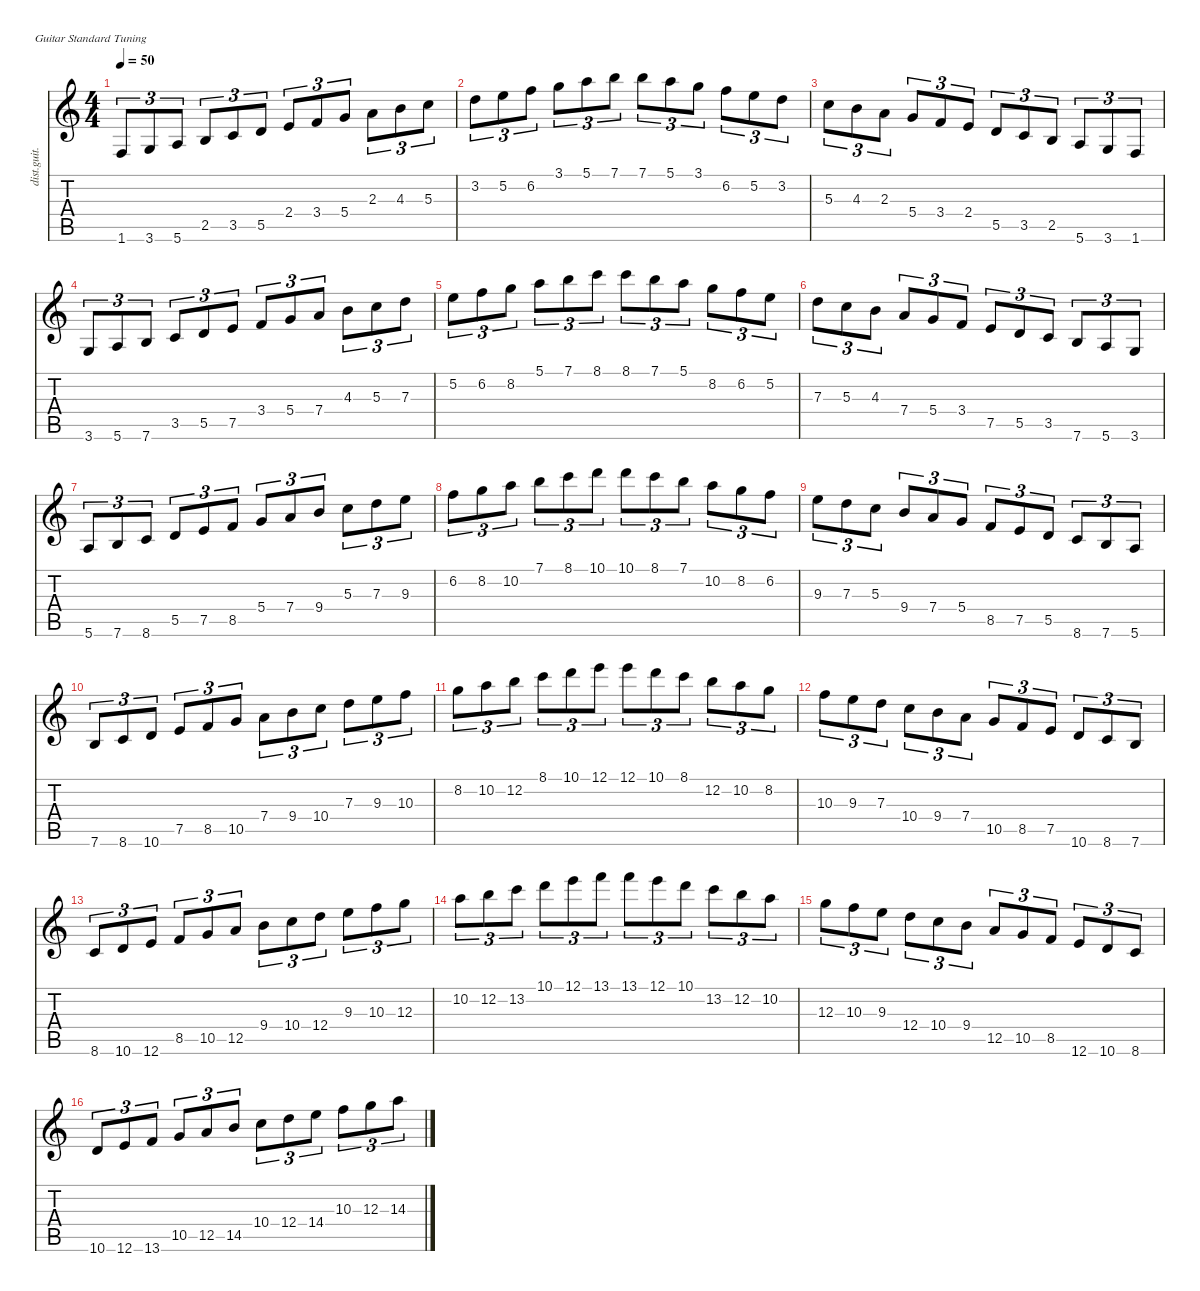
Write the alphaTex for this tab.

\defaultSystemsLayout 4
\hideDynamics
\bracketExtendMode nobrackets
\track ("Distortion Guitar" "dist.guit.") {instrument distortionguitar}
\staff {score tabs}
\tuning (E4 B3 G3 D3 A2 E2)
\ts (4 4)
\tempo 50
\clef g2
\ks c
1.6.8{tu (3 2) dy mf instrument distortionguitar beam Up} 3.6.8{tu (3 2) beam Up} 5.6.8{tu (3 2) beam Up} 2.5.8{tu (3 2) beam Up} 3.5.8{tu (3 2) beam Up} 5.5.8{tu (3 2) beam Up} 2.4.8{tu (3 2) beam Up} 3.4.8{tu (3 2) beam Up} 5.4.8{tu (3 2) beam Up} 2.3.8{tu (3 2) beam Down} 4.3.8{tu (3 2) beam Down} 5.3.8{tu (3 2) beam Down} |
3.2.8{tu (3 2) beam Down} 5.2.8{tu (3 2) beam Down} 6.2.8{tu (3 2) beam Down} 3.1.8{tu (3 2) beam Down} 5.1.8{tu (3 2) beam Down} 7.1.8{tu (3 2) beam Down} 7.1.8{tu (3 2) beam Down} 5.1.8{tu (3 2) beam Down} 3.1.8{tu (3 2) beam Down} 6.2.8{tu (3 2) beam Down} 5.2.8{tu (3 2) beam Down} 3.2.8{tu (3 2) beam Down} |
5.3.8{tu (3 2) beam Down} 4.3.8{tu (3 2) beam Down} 2.3.8{tu (3 2) beam Down} 5.4.8{tu (3 2) beam Up} 3.4.8{tu (3 2) beam Up} 2.4.8{tu (3 2) beam Up} 5.5.8{tu (3 2) beam Up} 3.5.8{tu (3 2) beam Up} 2.5.8{tu (3 2) beam Up} 5.6.8{tu (3 2) beam Up} 3.6.8{tu (3 2) beam Up} 1.6.8{tu (3 2) beam Up} |
3.6.8{tu (3 2) beam Up} 5.6.8{tu (3 2) beam Up} 7.6.8{tu (3 2) beam Up} 3.5.8{tu (3 2) beam Up} 5.5.8{tu (3 2) beam Up} 7.5.8{tu (3 2) beam Up} 3.4.8{tu (3 2) beam Up} 5.4.8{tu (3 2) beam Up} 7.4.8{tu (3 2) beam Up} 4.3.8{tu (3 2) beam Down} 5.3.8{tu (3 2) beam Down} 7.3.8{tu (3 2) beam Down} |
5.2.8{tu (3 2) beam Down} 6.2.8{tu (3 2) beam Down} 8.2.8{tu (3 2) beam Down} 5.1.8{tu (3 2) beam Down} 7.1.8{tu (3 2) beam Down} 8.1.8{tu (3 2) beam Down} 8.1.8{tu (3 2) beam Down} 7.1.8{tu (3 2) beam Down} 5.1.8{tu (3 2) beam Down} 8.2.8{tu (3 2) beam Down} 6.2.8{tu (3 2) beam Down} 5.2.8{tu (3 2) beam Down} |
7.3.8{tu (3 2) beam Down} 5.3.8{tu (3 2) beam Down} 4.3.8{tu (3 2) beam Down} 7.4.8{tu (3 2) beam Up} 5.4.8{tu (3 2) beam Up} 3.4.8{tu (3 2) beam Up} 7.5.8{tu (3 2) beam Up} 5.5.8{tu (3 2) beam Up} 3.5.8{tu (3 2) beam Up} 7.6.8{tu (3 2) beam Up} 5.6.8{tu (3 2) beam Up} 3.6.8{tu (3 2) beam Up} |
5.6.8{tu (3 2) beam Up} 7.6.8{tu (3 2) beam Up} 8.6.8{tu (3 2) beam Up} 5.5.8{tu (3 2) beam Up} 7.5.8{tu (3 2) beam Up} 8.5.8{tu (3 2) beam Up} 5.4.8{tu (3 2) beam Up} 7.4.8{tu (3 2) beam Up} 9.4.8{tu (3 2) beam Up} 5.3.8{tu (3 2) beam Down} 7.3.8{tu (3 2) beam Down} 9.3.8{tu (3 2) beam Down} |
6.2.8{tu (3 2) beam Down} 8.2.8{tu (3 2) beam Down} 10.2.8{tu (3 2) beam Down} 7.1.8{tu (3 2) beam Down} 8.1.8{tu (3 2) beam Down} 10.1.8{tu (3 2) beam Down} 10.1.8{tu (3 2) beam Down} 8.1.8{tu (3 2) beam Down} 7.1.8{tu (3 2) beam Down} 10.2.8{tu (3 2) beam Down} 8.2.8{tu (3 2) beam Down} 6.2.8{tu (3 2) beam Down} |
9.3.8{tu (3 2) beam Down} 7.3.8{tu (3 2) beam Down} 5.3.8{tu (3 2) beam Down} 9.4.8{tu (3 2) beam Up} 7.4.8{tu (3 2) beam Up} 5.4.8{tu (3 2) beam Up} 8.5.8{tu (3 2) beam Up} 7.5.8{tu (3 2) beam Up} 5.5.8{tu (3 2) beam Up} 8.6.8{tu (3 2) beam Up} 7.6.8{tu (3 2) beam Up} 5.6.8{tu (3 2) beam Up} |
7.6.8{tu (3 2) beam Up} 8.6.8{tu (3 2) beam Up} 10.6.8{tu (3 2) beam Up} 7.5.8{tu (3 2) beam Up} 8.5.8{tu (3 2) beam Up} 10.5.8{tu (3 2) beam Up} 7.4.8{tu (3 2) beam Down} 9.4.8{tu (3 2) beam Down} 10.4.8{tu (3 2) beam Down} 7.3.8{tu (3 2) beam Down} 9.3.8{tu (3 2) beam Down} 10.3.8{tu (3 2) beam Down} |
8.2.8{tu (3 2) beam Down} 10.2.8{tu (3 2) beam Down} 12.2.8{tu (3 2) beam Down} 8.1.8{tu (3 2) beam Down} 10.1.8{tu (3 2) beam Down} 12.1.8{tu (3 2) beam Down} 12.1.8{tu (3 2) beam Down} 10.1.8{tu (3 2) beam Down} 8.1.8{tu (3 2) beam Down} 12.2.8{tu (3 2) beam Down} 10.2.8{tu (3 2) beam Down} 8.2.8{tu (3 2) beam Down} |
10.3.8{tu (3 2) beam Down} 9.3.8{tu (3 2) beam Down} 7.3.8{tu (3 2) beam Down} 10.4.8{tu (3 2) beam Down} 9.4.8{tu (3 2) beam Down} 7.4.8{tu (3 2) beam Down} 10.5.8{tu (3 2) beam Up} 8.5.8{tu (3 2) beam Up} 7.5.8{tu (3 2) beam Up} 10.6.8{tu (3 2) beam Up} 8.6.8{tu (3 2) beam Up} 7.6.8{tu (3 2) beam Up} |
8.6.8{tu (3 2) beam Up} 10.6.8{tu (3 2) beam Up} 12.6.8{tu (3 2) beam Up} 8.5.8{tu (3 2) beam Up} 10.5.8{tu (3 2) beam Up} 12.5.8{tu (3 2) beam Up} 9.4.8{tu (3 2) beam Down} 10.4.8{tu (3 2) beam Down} 12.4.8{tu (3 2) beam Down} 9.3.8{tu (3 2) beam Down} 10.3.8{tu (3 2) beam Down} 12.3.8{tu (3 2) beam Down} |
10.2.8{tu (3 2) beam Down} 12.2.8{tu (3 2) beam Down} 13.2.8{tu (3 2) beam Down} 10.1.8{tu (3 2) beam Down} 12.1.8{tu (3 2) beam Down} 13.1.8{tu (3 2) beam Down} 13.1.8{tu (3 2) beam Down} 12.1.8{tu (3 2) beam Down} 10.1.8{tu (3 2) beam Down} 13.2.8{tu (3 2) beam Down} 12.2.8{tu (3 2) beam Down} 10.2.8{tu (3 2) beam Down} |
12.3.8{tu (3 2) beam Down} 10.3.8{tu (3 2) beam Down} 9.3.8{tu (3 2) beam Down} 12.4.8{tu (3 2) beam Down} 10.4.8{tu (3 2) beam Down} 9.4.8{tu (3 2) beam Down} 12.5.8{tu (3 2) beam Up} 10.5.8{tu (3 2) beam Up} 8.5.8{tu (3 2) beam Up} 12.6.8{tu (3 2) beam Up} 10.6.8{tu (3 2) beam Up} 8.6.8{tu (3 2) beam Up} |
10.6.8{tu (3 2) beam Up} 12.6.8{tu (3 2) beam Up} 13.6.8{tu (3 2) beam Up} 10.5.8{tu (3 2) beam Up} 12.5.8{tu (3 2) beam Up} 14.5.8{tu (3 2) beam Up} 10.4.8{tu (3 2) beam Down} 12.4.8{tu (3 2) beam Down} 14.4.8{tu (3 2) beam Down} 10.3.8{tu (3 2) beam Down} 12.3.8{tu (3 2) beam Down} 14.3.8{tu (3 2) beam Down}
